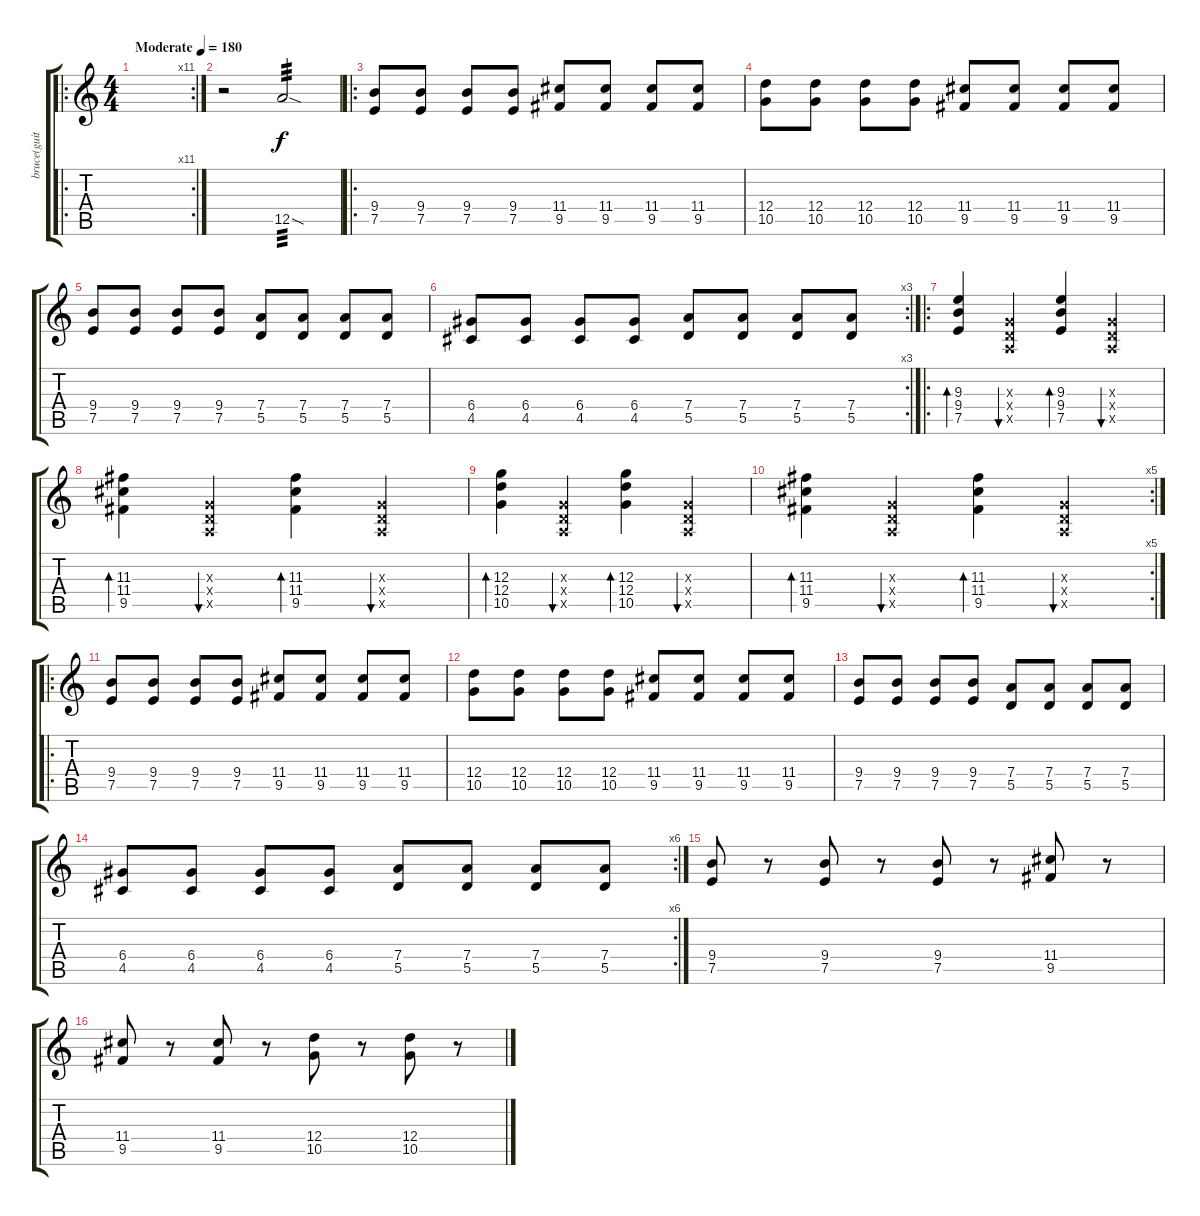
\track ("bruce(guitare)" "bruce(guit") {instrument distortionguitar}
\staff {score tabs}
\tuning (E4 B3 G3 D3 A2 E2) {hide}
\ro
\rc 11
\ts (4 4)
\tempo (180 "Moderate")
\clef g2
\ks c
|
r.2 12.5{sod}.2{tp 3} |
\ro
(9.4 7.5).8 (9.4 7.5).8 (9.4 7.5).8 (9.4 7.5).8 (11.4 9.5).8 (11.4 9.5).8 (11.4 9.5).8 (11.4 9.5).8 |
(12.4 10.5).8 (12.4 10.5).8 (12.4 10.5).8 (12.4 10.5).8 (11.4 9.5).8 (11.4 9.5).8 (11.4 9.5).8 (11.4 9.5).8 |
(9.4 7.5).8 (9.4 7.5).8 (9.4 7.5).8 (9.4 7.5).8 (7.4 5.5).8 (7.4 5.5).8 (7.4 5.5).8 (7.4 5.5).8 |
\rc 3
(6.4 4.5).8 (6.4 4.5).8 (6.4 4.5).8 (6.4 4.5).8 (7.4 5.5).8 (7.4 5.5).8 (7.4 5.5).8 (7.4 5.5).8 |
\ro
(9.3 9.4 7.5).4{bd 60} (0.3{x} 0.4{x} 0.5{x}).4{bu 60} (9.3 9.4 7.5).4{bd 60} (0.3{x} 0.4{x} 0.5{x}).4{bu 60} |
(11.3 11.4 9.5).4{bd 60} (0.3{x} 0.4{x} 0.5{x}).4{bu 60} (11.3 11.4 9.5).4{bd 60} (0.3{x} 0.4{x} 0.5{x}).4{bu 60} |
(12.3 12.4 10.5).4{bd 60} (0.3{x} 0.4{x} 0.5{x}).4{bu 60} (12.3 12.4 10.5).4{bd 60} (0.3{x} 0.4{x} 0.5{x}).4{bu 60} |
\rc 5
(11.3 11.4 9.5).4{bd 60} (0.3{x} 0.4{x} 0.5{x}).4{bu 60} (11.3 11.4 9.5).4{bd 60} (0.3{x} 0.4{x} 0.5{x}).4{bu 60} |
\ro
(9.4 7.5).8 (9.4 7.5).8 (9.4 7.5).8 (9.4 7.5).8 (11.4 9.5).8 (11.4 9.5).8 (11.4 9.5).8 (11.4 9.5).8 |
(12.4 10.5).8 (12.4 10.5).8 (12.4 10.5).8 (12.4 10.5).8 (11.4 9.5).8 (11.4 9.5).8 (11.4 9.5).8 (11.4 9.5).8 |
(9.4 7.5).8 (9.4 7.5).8 (9.4 7.5).8 (9.4 7.5).8 (7.4 5.5).8 (7.4 5.5).8 (7.4 5.5).8 (7.4 5.5).8 |
\rc 6
(6.4 4.5).8 (6.4 4.5).8 (6.4 4.5).8 (6.4 4.5).8 (7.4 5.5).8 (7.4 5.5).8 (7.4 5.5).8 (7.4 5.5).8 |
(9.4 7.5).8 r.8 (9.4 7.5).8 r.8 (9.4 7.5).8 r.8 (11.4 9.5).8 r.8 |
(11.4 9.5).8 r.8 (11.4 9.5).8 r.8 (12.4 10.5).8 r.8 (12.4 10.5).8 r.8
